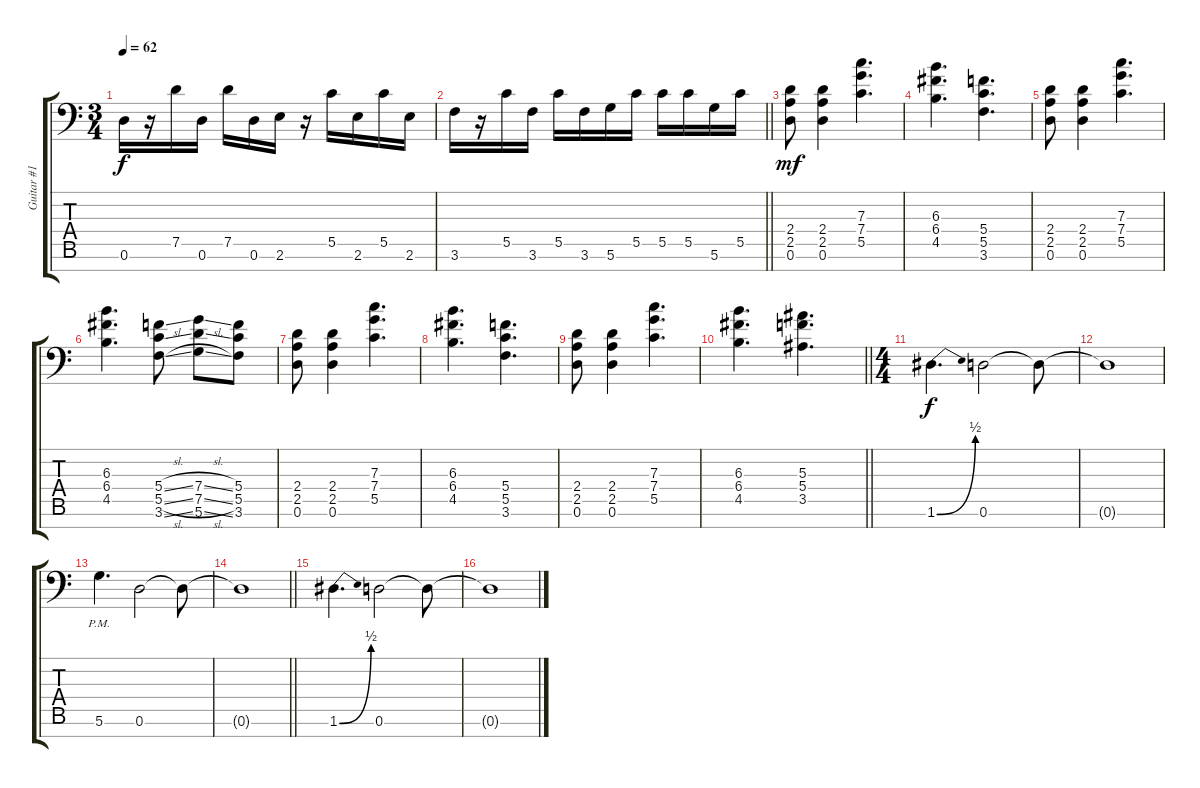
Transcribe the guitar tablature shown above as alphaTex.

\track ("Guitar #1" "Guitar #1") {instrument distortionguitar}
\staff {score tabs}
\tuning (D4 A3 F3 C3 G2 D2 A1) {hide}
\ts (3 4)
\tempo 62
\clef f4
\ks c
0.6.16{dy f} r.16 7.5.16 0.6.16 7.5.16 0.6.16 2.6.16 r.16 5.5.16 2.6.16 5.5.16 2.6.16 |
\barLineRight lightlight
3.6.16 r.16 5.5.16 3.6.16 5.5.16 3.6.16 5.6.16 5.5.16 5.5.16 5.5.16 5.6.16 5.5.16 |
(2.4 2.5 0.6).8{dy mf} (2.4 2.5 0.6).4 (7.3 7.4 5.5).4{d} |
(6.3 6.4 4.5).4{d} (5.4 5.5 3.6).4{d} |
(2.4 2.5 0.6).8 (2.4 2.5 0.6).4 (7.3 7.4 5.5).4{d} |
(6.3 6.4 4.5).4{d} (5.4{sl} 5.5{sl} 3.6{sl}).8 (7.4{sl} 7.5{sl} 5.6{sl}).8 (5.4 5.5 3.6).8 |
(2.4 2.5 0.6).8 (2.4 2.5 0.6).4 (7.3 7.4 5.5).4{d} |
(6.3 6.4 4.5).4{d} (5.4 5.5 3.6).4{d} |
(2.4 2.5 0.6).8 (2.4 2.5 0.6).4 (7.3 7.4 5.5).4{d} |
\barLineRight lightlight
(6.3 6.4 4.5).4{d} (5.3 5.4 3.5).4{d} |
\ts (4 4)
1.6{be (bend 0 0 60 2)}.4{d dy f volume 14} 0.6.2 0.6{t}.8{volume 11} |
0.6{t}.1 |
5.6{pm}.4{d volume 14} 0.6.2 0.6{t}.8{volume 11} |
\barLineRight lightlight
0.6{t}.1 |
1.6{be (bend 0 0 60 2)}.4{d volume 14} 0.6.2 0.6{t}.8{volume 11} |
0.6{t}.1
